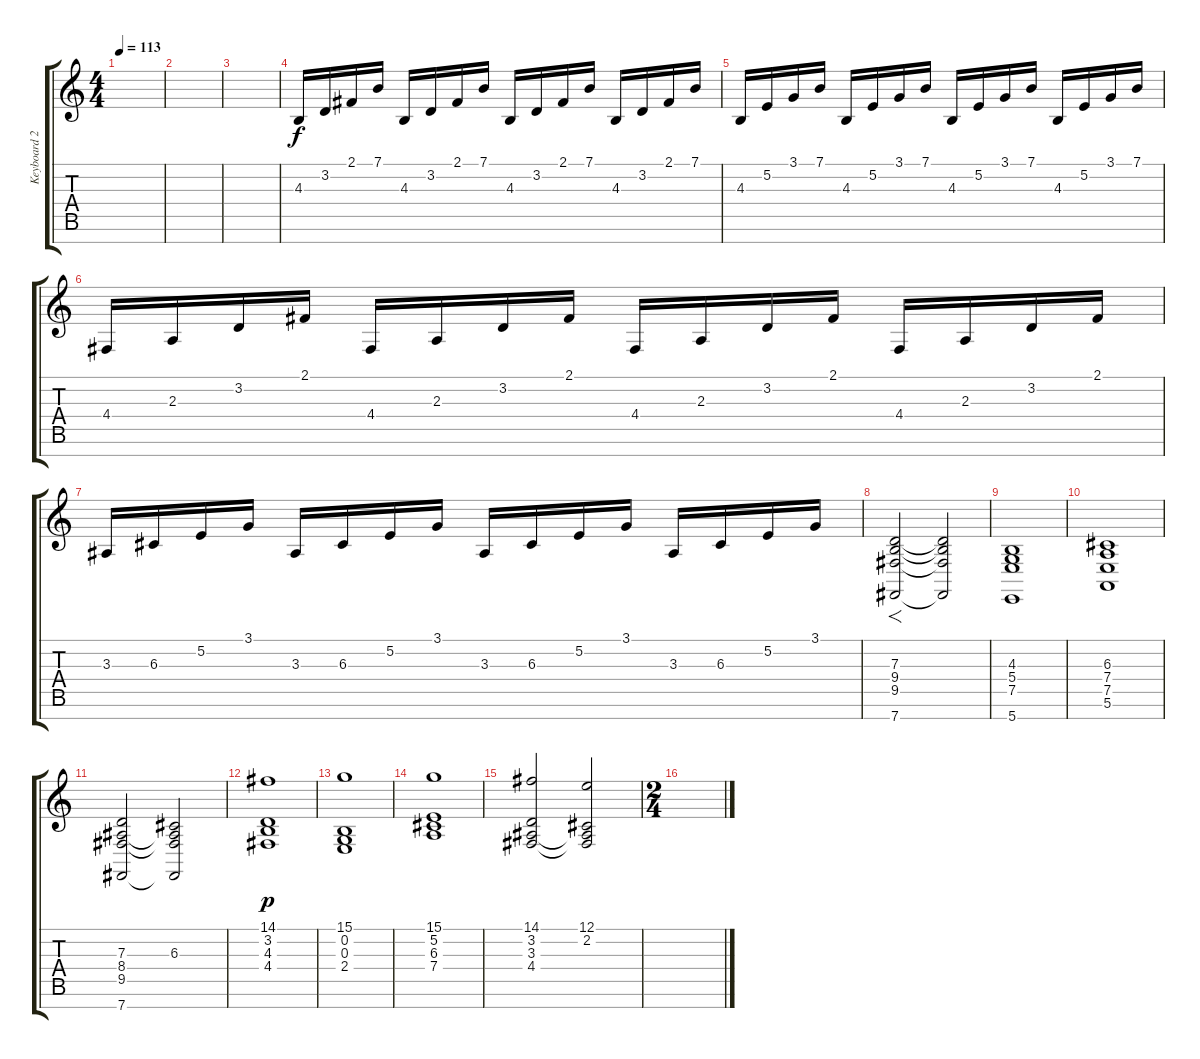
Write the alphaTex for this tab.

\track ("Keyboard 2" "Keyboard 2") {instrument stringensemble1}
\staff {score tabs}
\tuning (E4 B3 G3 D3 A2 E2 B1) {hide}
\ts (4 4)
\tempo 113
\clef g2
\ks c
|
|
|
4.3.16{volume 16 instrument harpsichord} 3.2.16 2.1.16 7.1.16 4.3.16 3.2.16 2.1.16 7.1.16 4.3.16 3.2.16 2.1.16 7.1.16 4.3.16 3.2.16 2.1.16 7.1.16 |
4.3.16 5.2.16 3.1.16 7.1.16 4.3.16 5.2.16 3.1.16 7.1.16 4.3.16 5.2.16 3.1.16 7.1.16 4.3.16 5.2.16 3.1.16 7.1.16 |
4.4.16 2.3.16 3.2.16 2.1.16 4.4.16 2.3.16 3.2.16 2.1.16 4.4.16 2.3.16 3.2.16 2.1.16 4.4.16 2.3.16 3.2.16 2.1.16 |
3.3.16 6.3.16 5.2.16 3.1.16 3.3.16 6.3.16 5.2.16 3.1.16 3.3.16 6.3.16 5.2.16 3.1.16 3.3.16 6.3.16 5.2.16 3.1.16 |
(7.3 9.4 9.5 7.7).2{f volume 13 instrument choiraahs} (7.3{t} 9.4{t} 9.5{t} 7.7{t}).2 |
(4.3 5.4 7.5 5.7).1 |
(6.3 7.4 7.5 5.6).1 |
(7.3 8.4 9.5 7.7).2 (6.3 8.4{t} 9.5{t} 7.7{t}).2 |
(14.1 3.2 4.3 4.4).1{dy p volume 13 instrument choiraahs} |
(15.1 0.2 0.3 2.4).1 |
(15.1 5.2 6.3 7.4).1 |
(14.1 3.2 3.3 4.4).2 (12.1 2.2 3.3{t} 4.4{t}).2 |
\ts (2 4)
